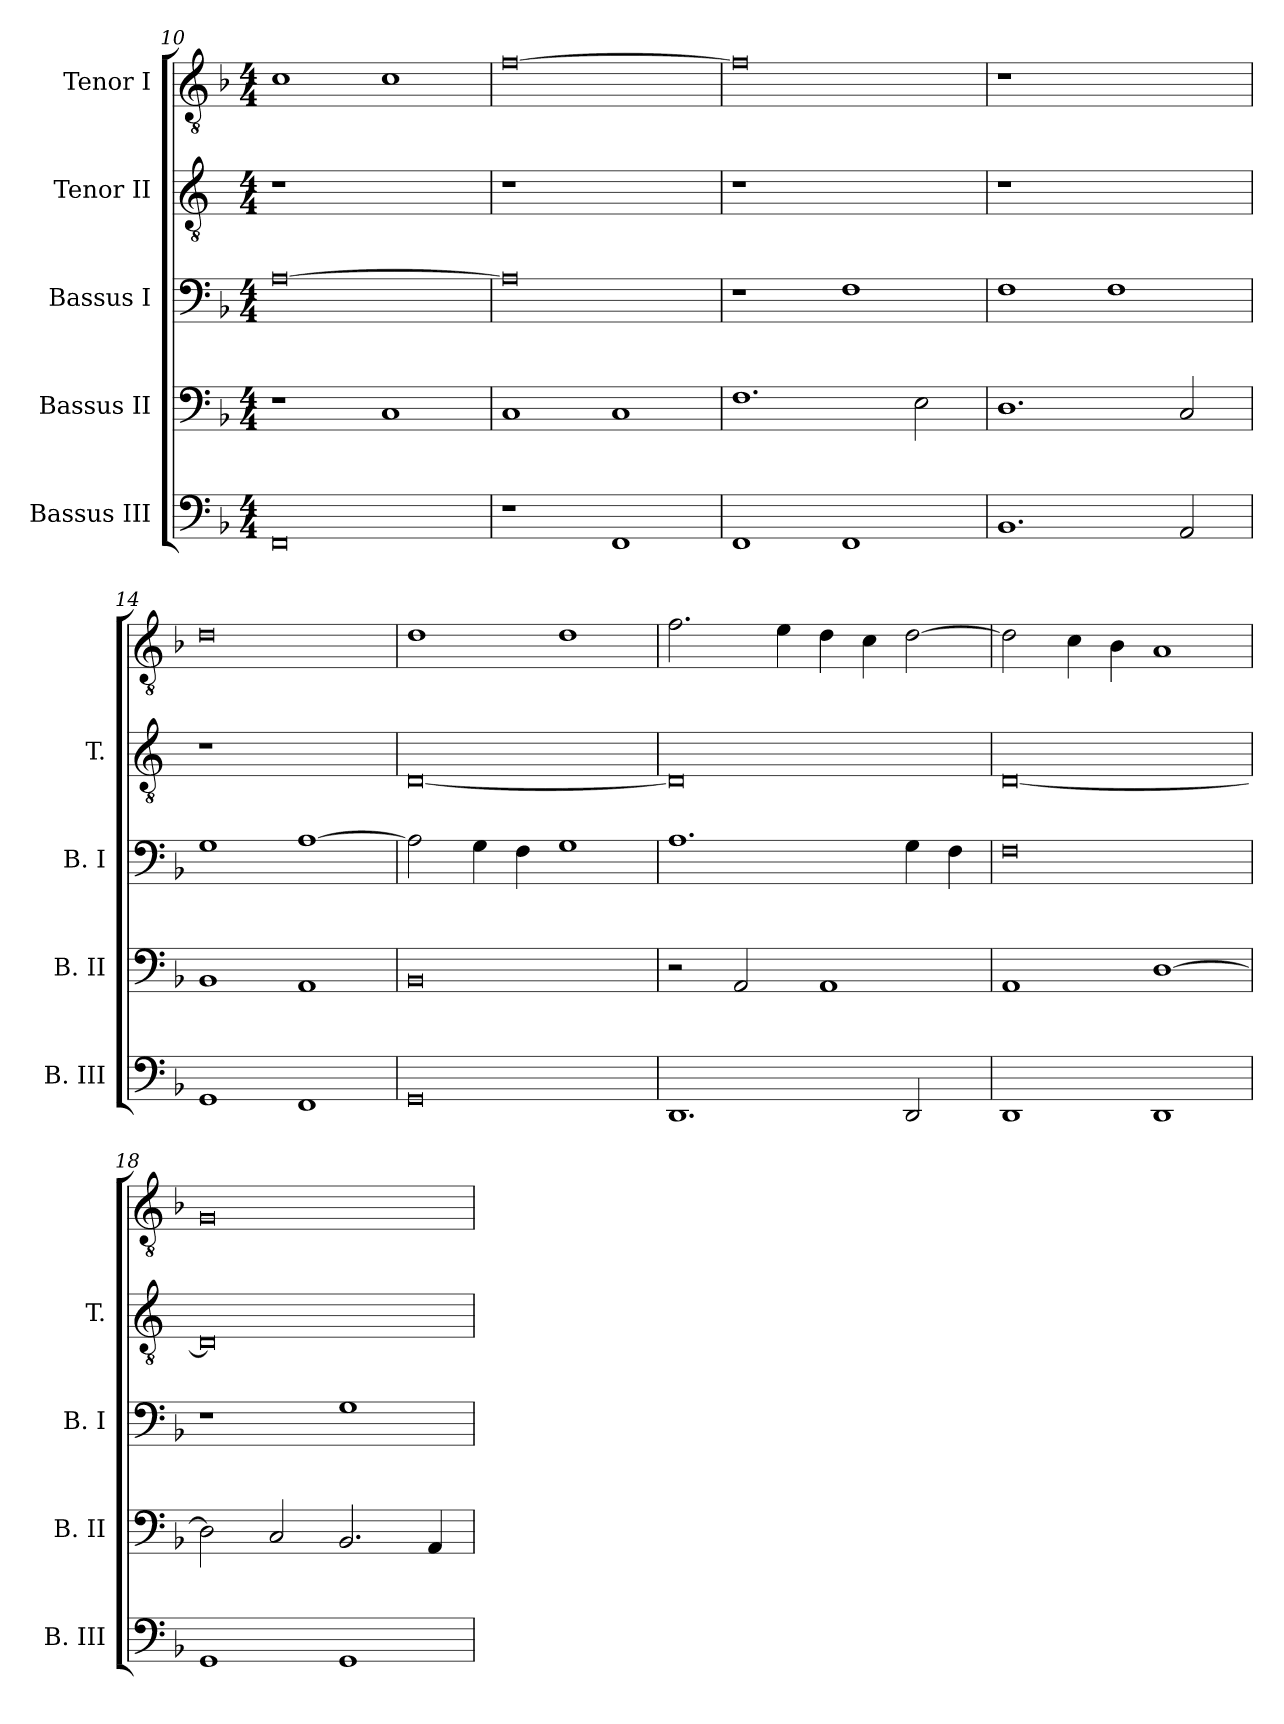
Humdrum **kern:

**kern	**kern	**kern	**kern	**kern
*part5	*part4	*part3	*part2	*part1
*staff5	*staff4	*staff3	*staff2	*staff1
*I"Bassus III	*I"Bassus II	*I"Bassus I	*I"Tenor II	*I"Tenor I
*I'B. III	*I'B. II	*I'B. I	*I'T.	*
*clefF4	*clefF4	*clefF4	*clefGv2	*clefGv2
*	*	*	*ITrd7c12	*ITrd7c12
*k[b-]	*k[b-]	*k[b-]	*k[]	*k[b-]
*F:	*F:	*F:	*C:	*F:
*M4/4	*M4/4	*M4/4	*M4/4	*M4/4
=10	=10	=10	=10	=10
!	!	!	!LO:N:vis=1	!
0FFi	1r	[>0Ai	1r	1Ci
.	1Ci	.	1ryy	1Ci
=11	=11	=11	=11	=11
!	!	!	!LO:N:vis=1	!
1r	1Ci	0Ai]	1r	[>0Fi
1FFi	1Ci	.	1ryy	.
=12	=12	=12	=12	=12
!	!	!	!LO:N:vis=1	!
1FFi	1.Fi	1r	1r	0Fi]
1FFi	.	1Fi	1ryy	.
.	2Ei\	.	.	.
=13	=13	=13	=13	=13
!	!	!	!LO:N:vis=1	!LO:N:vis=1
1.BB-i	1.Di	1Fi	1r	1r
.	.	1Fi	1ryy	1ryy
2AAi/	2Ci/	.	.	.
=14	=14	=14	=14	=14
!	!	!	!LO:N:vis=1	!
1GGi	1BB-i	1Gi	1r	0Di
1FFi	1AAi	[>1Ai	1ryy	.
!!LO:PB:g=z
=15	=15	=15	=15	=15
0GGi	0BB-i	2Ai\]	[<0DDi	1Di
.	.	4Gi\	.	.
.	.	4Fi\	.	.
.	.	1Gi	.	1Di
=16	=16	=16	=16	=16
1.DDi	2r	1.Ai	0DDi]	2.Fi\
.	2AAi/	.	.	.
.	.	.	.	4Ei\
.	1AAi	.	.	4Di\
.	.	.	.	4Ci\
2DDi/	.	4Gi\	.	[>2Di\
.	.	4Fi\	.	.
=17	=17	=17	=17	=17
1DDi	1AAi	0Fi	[<0DDi	2Di\]
.	.	.	.	4Ci\
.	.	.	.	4BB-i\
1DDi	[>1Di	.	.	1AAi
=18	=18	=18	=18	=18
1GGi	2Di\]	1r	0DDi]	0GGi
.	2Ci/	.	.	.
1GGi	2.BB-i/	1Gi	.	.
.	4AAi/	.	.	.
=	=	=	=	=
*-	*-	*-	*-	*-
